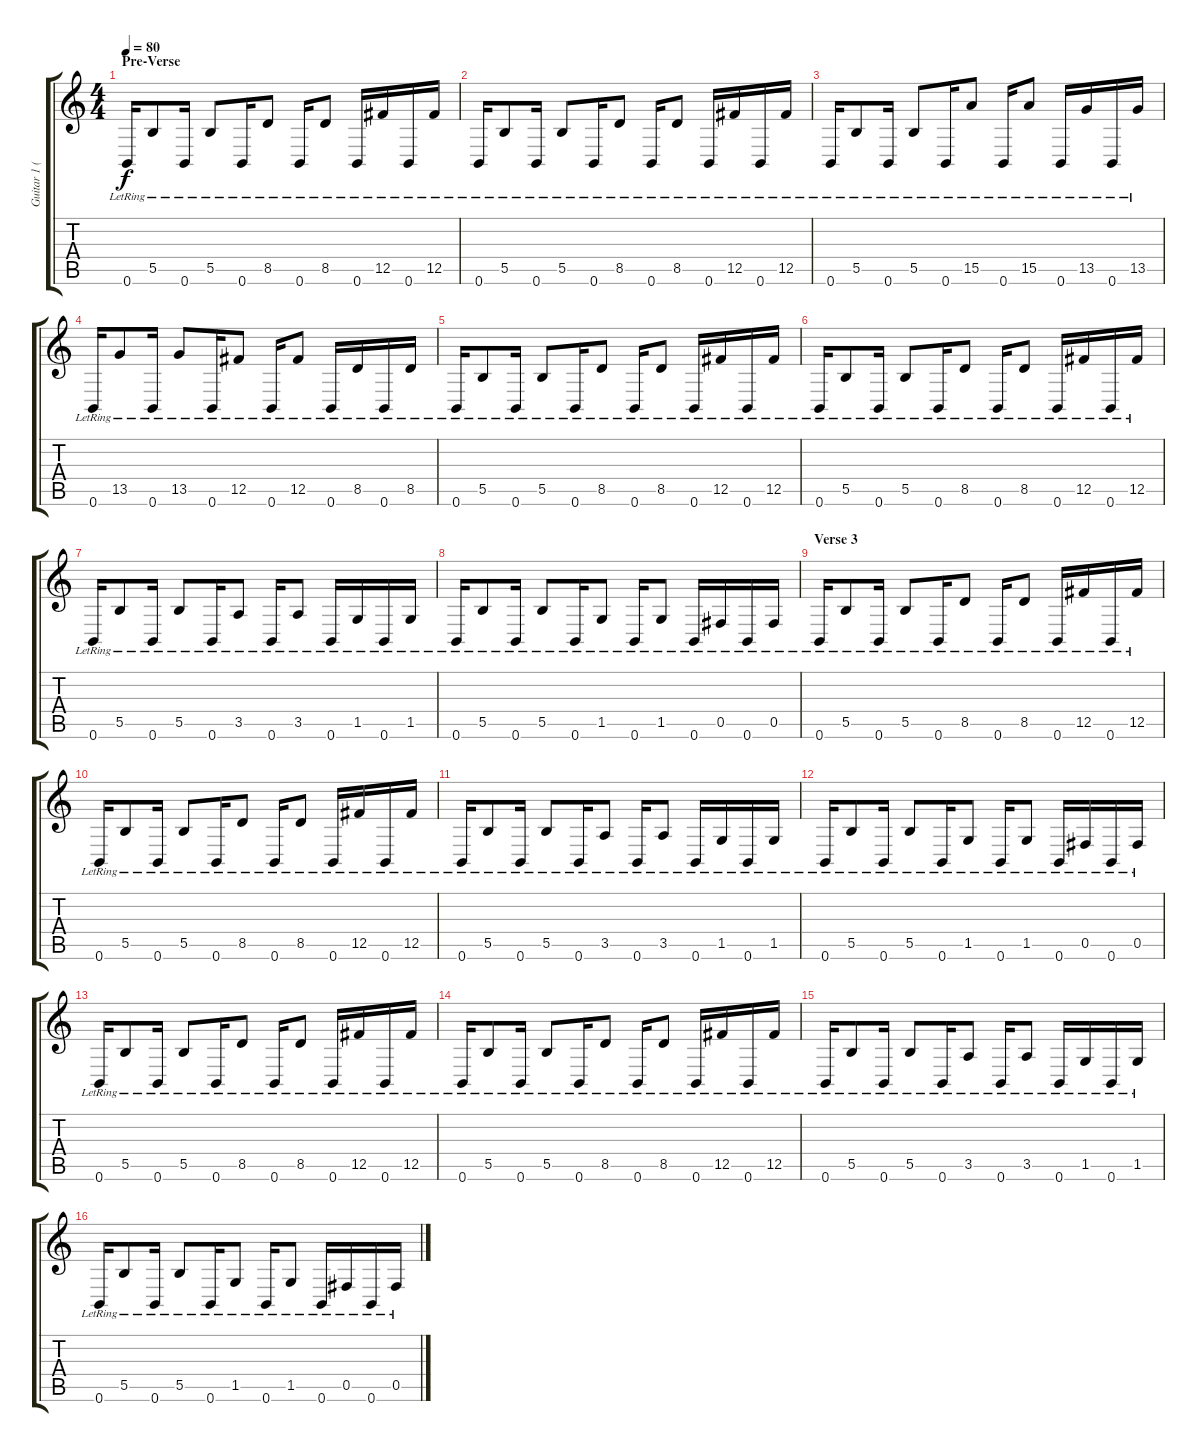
\track ("Guitar 1 (M.Rohringer)" "Guitar 1 (") {instrument acousticguitarnylon}
\staff {score tabs}
\tuning (Db4 Ab3 E3 B2 Gb2 B1) {hide}
\ts (4 4)
\section ("" "Pre-Verse")
\tempo 80
\clef g2
\ks c
0.6{lr}.16{dy f balance 8 instrument acousticguitarnylon} 5.5{lr}.8 0.6{lr}.16 5.5{lr}.8 0.6{lr}.16 8.5{lr}.8 0.6{lr}.16 8.5{lr}.8 0.6{lr}.16 12.5{lr}.16 0.6{lr}.16 12.5{lr}.16 |
0.6{lr}.16 5.5{lr}.8 0.6{lr}.16 5.5{lr}.8 0.6{lr}.16 8.5{lr}.8 0.6{lr}.16 8.5{lr}.8 0.6{lr}.16 12.5{lr}.16 0.6{lr}.16 12.5{lr}.16 |
0.6{lr}.16 5.5{lr}.8 0.6{lr}.16 5.5{lr}.8 0.6{lr}.16 15.5{lr}.8 0.6{lr}.16 15.5{lr}.8 0.6{lr}.16 13.5{lr}.16 0.6{lr}.16 13.5{lr}.16 |
0.6{lr}.16 13.5{lr}.8 0.6{lr}.16 13.5{lr}.8 0.6{lr}.16 12.5{lr}.8 0.6{lr}.16 12.5{lr}.8 0.6{lr}.16 8.5{lr}.16 0.6{lr}.16 8.5{lr}.16 |
0.6{lr}.16 5.5{lr}.8 0.6{lr}.16 5.5{lr}.8 0.6{lr}.16 8.5{lr}.8 0.6{lr}.16 8.5{lr}.8 0.6{lr}.16 12.5{lr}.16 0.6{lr}.16 12.5{lr}.16 |
0.6{lr}.16 5.5{lr}.8 0.6{lr}.16 5.5{lr}.8 0.6{lr}.16 8.5{lr}.8 0.6{lr}.16 8.5{lr}.8 0.6{lr}.16 12.5{lr}.16 0.6{lr}.16 12.5{lr}.16 |
0.6{lr}.16 5.5{lr}.8 0.6{lr}.16 5.5{lr}.8 0.6{lr}.16 3.5{lr}.8 0.6{lr}.16 3.5{lr}.8 0.6{lr}.16 1.5{lr}.16 0.6{lr}.16 1.5{lr}.16 |
0.6{lr}.16 5.5{lr}.8 0.6{lr}.16 5.5{lr}.8 0.6{lr}.16 1.5{lr}.8 0.6{lr}.16 1.5{lr}.8 0.6{lr}.16 0.5{lr}.16 0.6{lr}.16 0.5{lr}.16 |
\section ("" "Verse 3")
0.6{lr}.16 5.5{lr}.8 0.6{lr}.16 5.5{lr}.8 0.6{lr}.16 8.5{lr}.8 0.6{lr}.16 8.5{lr}.8 0.6{lr}.16 12.5{lr}.16 0.6{lr}.16 12.5{lr}.16 |
0.6{lr}.16 5.5{lr}.8 0.6{lr}.16 5.5{lr}.8 0.6{lr}.16 8.5{lr}.8 0.6{lr}.16 8.5{lr}.8 0.6{lr}.16 12.5{lr}.16 0.6{lr}.16 12.5{lr}.16 |
0.6{lr}.16 5.5{lr}.8 0.6{lr}.16 5.5{lr}.8 0.6{lr}.16 3.5{lr}.8 0.6{lr}.16 3.5{lr}.8 0.6{lr}.16 1.5{lr}.16 0.6{lr}.16 1.5{lr}.16 |
0.6{lr}.16 5.5{lr}.8 0.6{lr}.16 5.5{lr}.8 0.6{lr}.16 1.5{lr}.8 0.6{lr}.16 1.5{lr}.8 0.6{lr}.16 0.5{lr}.16 0.6{lr}.16 0.5{lr}.16 |
0.6{lr}.16 5.5{lr}.8 0.6{lr}.16 5.5{lr}.8 0.6{lr}.16 8.5{lr}.8 0.6{lr}.16 8.5{lr}.8 0.6{lr}.16 12.5{lr}.16 0.6{lr}.16 12.5{lr}.16 |
0.6{lr}.16 5.5{lr}.8 0.6{lr}.16 5.5{lr}.8 0.6{lr}.16 8.5{lr}.8 0.6{lr}.16 8.5{lr}.8 0.6{lr}.16 12.5{lr}.16 0.6{lr}.16 12.5{lr}.16 |
0.6{lr}.16 5.5{lr}.8 0.6{lr}.16 5.5{lr}.8 0.6{lr}.16 3.5{lr}.8 0.6{lr}.16 3.5{lr}.8 0.6{lr}.16 1.5{lr}.16 0.6{lr}.16 1.5{lr}.16 |
0.6{lr}.16 5.5{lr}.8 0.6{lr}.16 5.5{lr}.8 0.6{lr}.16 1.5{lr}.8 0.6{lr}.16 1.5{lr}.8 0.6{lr}.16 0.5{lr}.16 0.6{lr}.16 0.5{lr}.16
